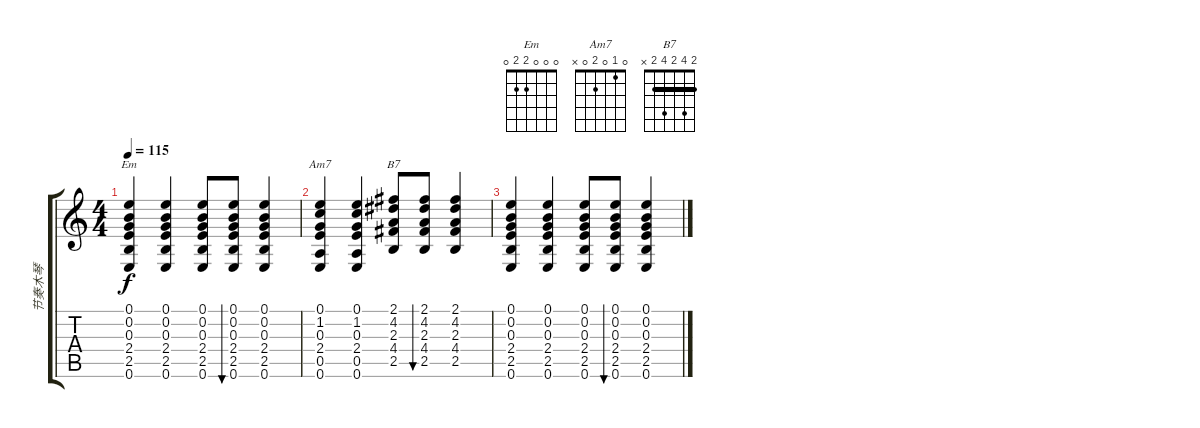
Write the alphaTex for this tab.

\track ("节奏木琴" "节奏木琴") {instrument acousticguitarsteel}
\staff {score tabs}
\tuning (E4 B3 G3 D3 A2 E2) {hide}
\chord ("Em" 0 0 0 2 2 0)
\chord ("Am7" 0 1 0 2 0 x)
\chord ("B7" 2 4 2 4 2 x) {barre 2}
\ts (4 4)
\tempo 115
\clef g2
\ks c
(0.1 0.2 0.3 2.4 2.5 0.6).4{ch "Em" dy f} (0.1 0.2 0.3 2.4 2.5 0.6).4 (0.1 0.2 0.3 2.4 2.5 0.6).8 (0.1 0.2 0.3 2.4 2.5 0.6).8{bu 240} (0.1 0.2 0.3 2.4 2.5 0.6).4 |
(0.1 1.2 0.3 2.4 0.5 0.6).4{ch "Am7"} (0.1 1.2 0.3 2.4 0.5 0.6).4 (2.1 4.2 2.3 4.4 2.5).8{ch "B7"} (2.1 4.2 2.3 4.4 2.5).8{bu 240} (2.1 4.2 2.3 4.4 2.5).4 |
(0.1 0.2 0.3 2.4 2.5 0.6).4 (0.1 0.2 0.3 2.4 2.5 0.6).4 (0.1 0.2 0.3 2.4 2.5 0.6).8 (0.1 0.2 0.3 2.4 2.5 0.6).8{bu 240} (0.1 0.2 0.3 2.4 2.5 0.6).4
